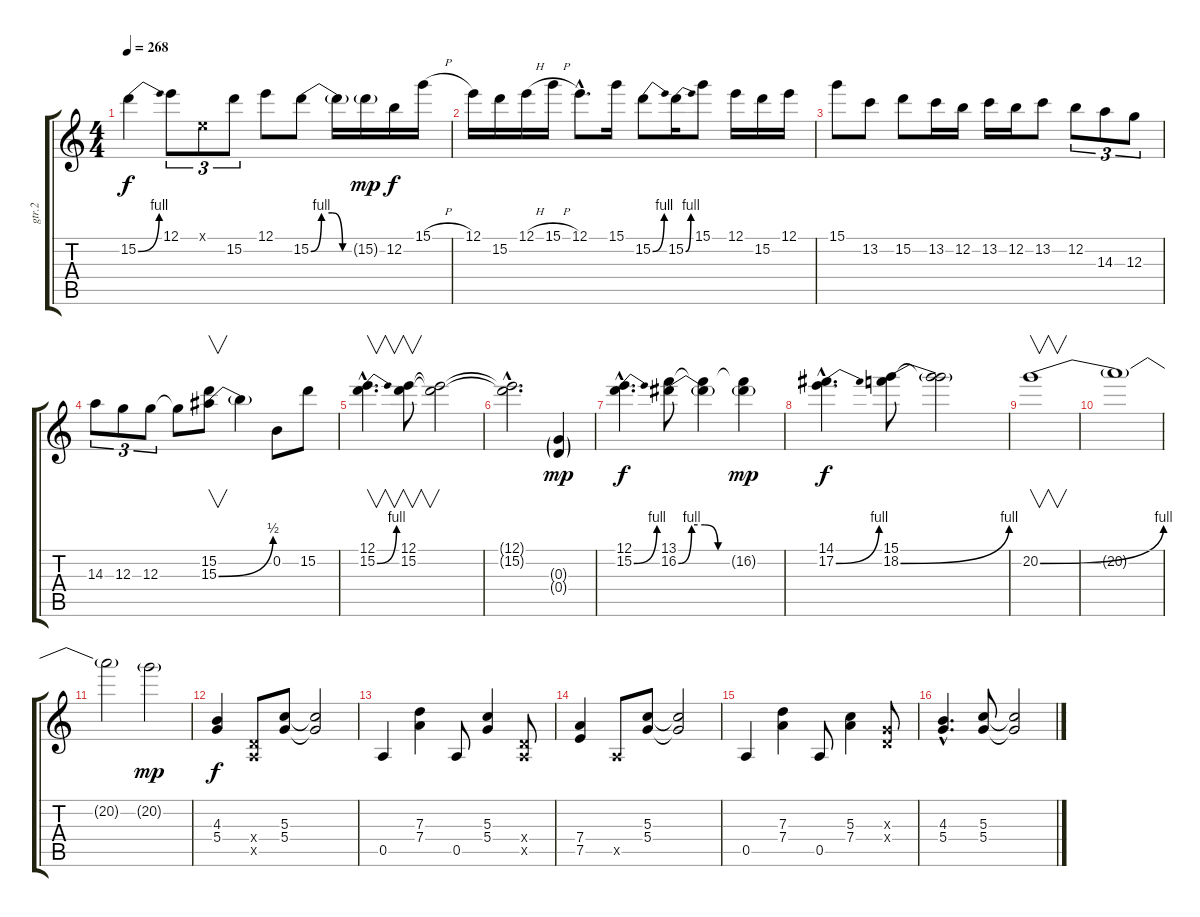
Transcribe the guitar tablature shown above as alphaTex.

\track ("gtr.2" "gtr.2") {instrument distortionguitar}
\staff {score tabs}
\tuning (E4 B3 G3 D3 A2 E2) {hide}
\ts (4 4)
\tempo 268
\clef g2
\ks c
15.2{be (bend 0 0 60 4)}.4{dy f} 12.1.8{tu (3 2)} 0.1{x}.8{tu (3 2)} 15.2.8{tu (3 2)} 12.1.8 15.2{be (custom 0 0 15 4 30 4 45 0 60 0)}.8 15.2{t}.16 15.2{g}.16{dy mp} 12.2.16{dy f} 15.1{h}.16 |
12.1.16 15.2.16 12.1{h}.16 15.1{h}.16 12.1{hac}.8{d} 15.1.16 15.2{be (bend 0 0 60 4)}.8 15.2{be (bend 0 0 60 4)}.16 15.1.8 12.1.16 15.2.16 12.1.16 |
15.1.8 13.2.8 15.2.8 13.2.16 12.2.16 13.2.16 12.2.16 13.2.8 12.2.8{tu (3 2)} 14.3.8{tu (3 2)} 12.3.8{tu (3 2)} |
14.3.8{tu (3 2)} 12.3.8{tu (3 2)} 12.3.8{tu (3 2)} 12.3{t}.8 (15.2 15.3{be (bend 0 0 60 2)}).8{v} 15.3{t}.4 0.2.8 15.2.8 |
(12.1{hac} 15.2{be (bend 0 0 60 4) hac}).4{v d} (12.1 15.2).8{v} (12.1{t} 15.2{t}).2 |
(12.1{hac t} 15.2{hac t}).2{d} (0.3{g} 0.4{g}).4{dy mp} |
(12.1{hac} 15.2{be (bend 0 0 60 4) hac}).4{d dy f} (13.1 16.2{be (custom 0 0 15 4 30 4 45 0 60 0)}).8 (13.1{t} 16.2{t}).4 (13.1{t} 16.2{g}).4{dy mp} |
(14.1{hac} 17.2{be (bend 0 0 60 4) hac}).4{d dy f} (15.1 18.2{be (bend 0 0 60 4)}).8 (15.1{t} 18.2{t}).2 |
20.2{be (bend 0 0 60 4)}.1{v} |
20.2{t}.1 |
20.2{t}.2 20.2{g}.2{dy mp} |
(4.3 5.4).4{dy f} (0.4{x} 0.5{x}).8 (5.3 5.4).8 (5.3{t} 5.4{t}).2 |
0.5.4 (7.3 7.4).4 0.5.8 (5.3 5.4).4 (0.4{x} 0.5{x}).8 |
(7.4 7.5).4 0.5{x}.8 (5.3 5.4).8 (5.3{t} 5.4{t}).2 |
0.5.4 (7.3 7.4).4 0.5.8 (5.3 7.4).4 (0.3{x} 0.4{x}).8 |
(4.3{hac} 5.4{hac}).4{d} (5.3 5.4).8 (5.3{t} 5.4{t}).2
